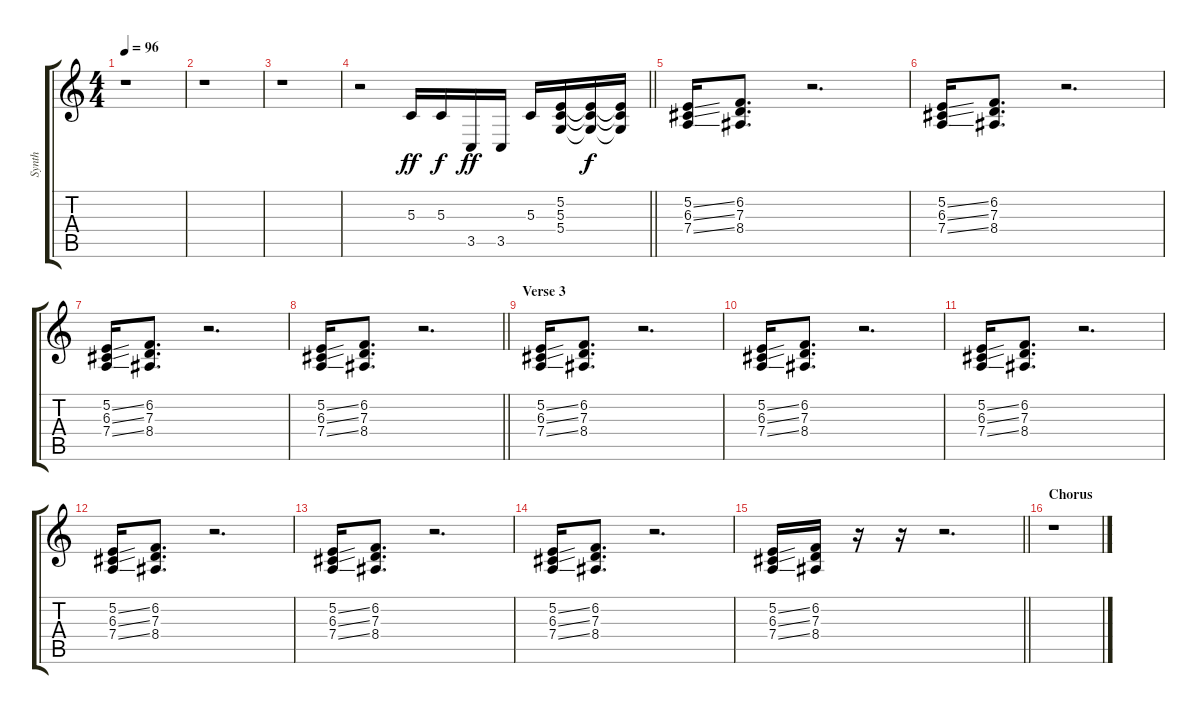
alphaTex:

\track ("Synth" "Synth") {instrument lead1square}
\staff {score tabs}
\tuning (E4 B3 G3 D3 A2 E2) {hide}
\ts (4 4)
\tempo 96
\clef g2
\ks c
r.1{dy f} |
r.1 |
r.1 |
\barLineRight lightlight
r.2 5.3.16{dy ff} 5.3.16{dy f} 3.5.16{dy ff} 3.5.16 5.3.16 (5.2 5.3 5.4).16 (5.2{t} 5.3{t} 5.4{t}).16{dy f} (5.2{t} 5.3{t} 5.4{t}).16 |
(5.2{ss} 6.3{ss} 7.4{ss}).16 (6.2 7.3 8.4).8{d} r.2{d} |
(5.2{ss} 6.3{ss} 7.4{ss}).16 (6.2 7.3 8.4).8{d} r.2{d} |
(5.2{ss} 6.3{ss} 7.4{ss}).16 (6.2 7.3 8.4).8{d} r.2{d} |
\barLineRight lightlight
(5.2{ss} 6.3{ss} 7.4{ss}).16 (6.2 7.3 8.4).8{d} r.2{d} |
\section ("" "Verse 3")
(5.2{ss} 6.3{ss} 7.4{ss}).16 (6.2 7.3 8.4).8{d} r.2{d} |
(5.2{ss} 6.3{ss} 7.4{ss}).16 (6.2 7.3 8.4).8{d} r.2{d} |
(5.2{ss} 6.3{ss} 7.4{ss}).16 (6.2 7.3 8.4).8{d} r.2{d} |
(5.2{ss} 6.3{ss} 7.4{ss}).16 (6.2 7.3 8.4).8{d} r.2{d} |
(5.2{ss} 6.3{ss} 7.4{ss}).16 (6.2 7.3 8.4).8{d} r.2{d} |
(5.2{ss} 6.3{ss} 7.4{ss}).16 (6.2 7.3 8.4).8{d} r.2{d} |
\barLineRight lightlight
(5.2{ss} 6.3{ss} 7.4{ss}).16 (6.2 7.3 8.4).16 r.16 r.16 r.2{d} |
\section ("" "Chorus")
r.1
